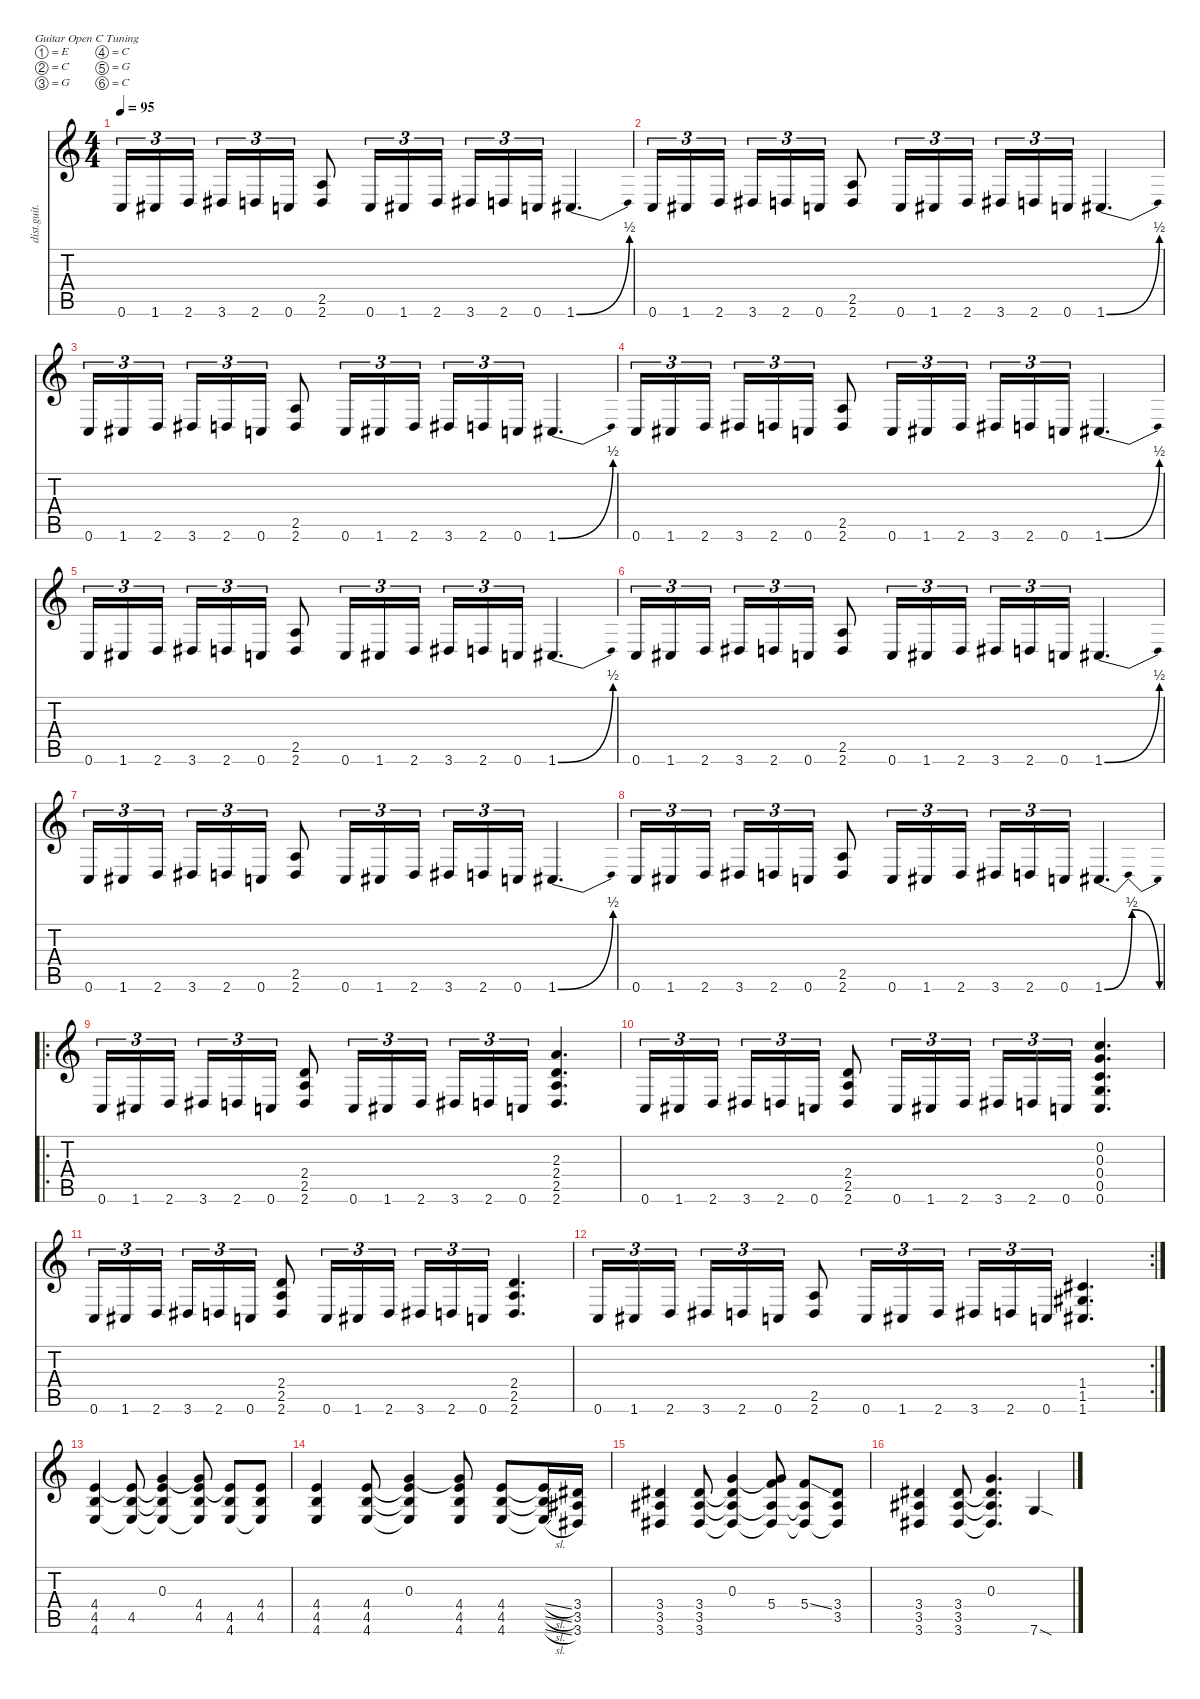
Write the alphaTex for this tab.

\defaultSystemsLayout 4
\hideDynamics
\bracketExtendMode nobrackets
\otherSystemsTrackNameOrientation horizontal
\track ("Devin Townsend" "dist.guit.") {instrument distortionguitar}
\staff {score tabs}
\tuning (E4 C4 G3 C3 G2 C2)
\ts (4 4)
\beaming (8 2 2 2 2)
\tempo 95
\clef g2
\ks c
0.6.16{tu (3 2) dy f instrument distortionguitar beam Up} 1.6{acc #}.16{tu (3 2) beam Up} 2.6.16{tu (3 2) beam Up} 3.6{acc #}.16{tu (3 2) beam Up} 2.6.16{tu (3 2) beam Up} 0.6.16{tu (3 2) beam Up} (2.5 2.6).8{beam Up} 0.6.16{tu (3 2) beam Up} 1.6{acc #}.16{tu (3 2) beam Up} 2.6.16{tu (3 2) beam Up} 3.6{acc #}.16{tu (3 2) beam Up} 2.6.16{tu (3 2) beam Up} 0.6.16{tu (3 2) beam Up} 1.6{be (bend 0 0 30 2) acc #}.4{d beam Up} |
0.6.16{tu (3 2) beam Up} 1.6{acc #}.16{tu (3 2) beam Up} 2.6.16{tu (3 2) beam Up} 3.6{acc #}.16{tu (3 2) beam Up} 2.6.16{tu (3 2) beam Up} 0.6.16{tu (3 2) beam Up} (2.5 2.6).8{beam Up} 0.6.16{tu (3 2) beam Up} 1.6{acc #}.16{tu (3 2) beam Up} 2.6.16{tu (3 2) beam Up} 3.6{acc #}.16{tu (3 2) beam Up} 2.6.16{tu (3 2) beam Up} 0.6.16{tu (3 2) beam Up} 1.6{be (bend 0 0 30 2) acc #}.4{d beam Up} |
0.6.16{tu (3 2) beam Up} 1.6{acc #}.16{tu (3 2) beam Up} 2.6.16{tu (3 2) beam Up} 3.6{acc #}.16{tu (3 2) beam Up} 2.6.16{tu (3 2) beam Up} 0.6.16{tu (3 2) beam Up} (2.5 2.6).8{beam Up} 0.6.16{tu (3 2) beam Up} 1.6{acc #}.16{tu (3 2) beam Up} 2.6.16{tu (3 2) beam Up} 3.6{acc #}.16{tu (3 2) beam Up} 2.6.16{tu (3 2) beam Up} 0.6.16{tu (3 2) beam Up} 1.6{be (bend 0 0 30 2) acc #}.4{d beam Up} |
0.6.16{tu (3 2) beam Up} 1.6{acc #}.16{tu (3 2) beam Up} 2.6.16{tu (3 2) beam Up} 3.6{acc #}.16{tu (3 2) beam Up} 2.6.16{tu (3 2) beam Up} 0.6.16{tu (3 2) beam Up} (2.5 2.6).8{beam Up} 0.6.16{tu (3 2) beam Up} 1.6{acc #}.16{tu (3 2) beam Up} 2.6.16{tu (3 2) beam Up} 3.6{acc #}.16{tu (3 2) beam Up} 2.6.16{tu (3 2) beam Up} 0.6.16{tu (3 2) beam Up} 1.6{be (bend 0 0 30 2) acc #}.4{d beam Up} |
0.6.16{tu (3 2) beam Up} 1.6{acc #}.16{tu (3 2) beam Up} 2.6.16{tu (3 2) beam Up} 3.6{acc #}.16{tu (3 2) beam Up} 2.6.16{tu (3 2) beam Up} 0.6.16{tu (3 2) beam Up} (2.5 2.6).8{beam Up} 0.6.16{tu (3 2) beam Up} 1.6{acc #}.16{tu (3 2) beam Up} 2.6.16{tu (3 2) beam Up} 3.6{acc #}.16{tu (3 2) beam Up} 2.6.16{tu (3 2) beam Up} 0.6.16{tu (3 2) beam Up} 1.6{be (bend 0 0 30 2) acc #}.4{d beam Up} |
0.6.16{tu (3 2) beam Up} 1.6{acc #}.16{tu (3 2) beam Up} 2.6.16{tu (3 2) beam Up} 3.6{acc #}.16{tu (3 2) beam Up} 2.6.16{tu (3 2) beam Up} 0.6.16{tu (3 2) beam Up} (2.5 2.6).8{beam Up} 0.6.16{tu (3 2) beam Up} 1.6{acc #}.16{tu (3 2) beam Up} 2.6.16{tu (3 2) beam Up} 3.6{acc #}.16{tu (3 2) beam Up} 2.6.16{tu (3 2) beam Up} 0.6.16{tu (3 2) beam Up} 1.6{be (bend 0 0 30 2) acc #}.4{d beam Up} |
0.6.16{tu (3 2) beam Up} 1.6{acc #}.16{tu (3 2) beam Up} 2.6.16{tu (3 2) beam Up} 3.6{acc #}.16{tu (3 2) beam Up} 2.6.16{tu (3 2) beam Up} 0.6.16{tu (3 2) beam Up} (2.5 2.6).8{beam Up} 0.6.16{tu (3 2) beam Up} 1.6{acc #}.16{tu (3 2) beam Up} 2.6.16{tu (3 2) beam Up} 3.6{acc #}.16{tu (3 2) beam Up} 2.6.16{tu (3 2) beam Up} 0.6.16{tu (3 2) beam Up} 1.6{be (bend 0 0 30 2) acc #}.4{d beam Up} |
0.6.16{tu (3 2) beam Up} 1.6{acc #}.16{tu (3 2) beam Up} 2.6.16{tu (3 2) beam Up} 3.6{acc #}.16{tu (3 2) beam Up} 2.6.16{tu (3 2) beam Up} 0.6.16{tu (3 2) beam Up} (2.5 2.6).8{beam Up} 0.6.16{tu (3 2) beam Up} 1.6{acc #}.16{tu (3 2) beam Up} 2.6.16{tu (3 2) beam Up} 3.6{acc #}.16{tu (3 2) beam Up} 2.6.16{tu (3 2) beam Up} 0.6.16{tu (3 2) beam Up} 1.6{be (bendrelease 0 0 15 2 30 2 45 0) acc #}.4{d beam Up} |
\ro
0.6.16{tu (3 2) beam Up} 1.6{acc #}.16{tu (3 2) beam Up} 2.6.16{tu (3 2) beam Up} 3.6{acc #}.16{tu (3 2) beam Up} 2.6.16{tu (3 2) beam Up} 0.6.16{tu (3 2) beam Up} (2.4 2.5 2.6).8{beam Up} 0.6.16{tu (3 2) beam Up} 1.6{acc #}.16{tu (3 2) beam Up} 2.6.16{tu (3 2) beam Up} 3.6{acc #}.16{tu (3 2) beam Up} 2.6.16{tu (3 2) beam Up} 0.6.16{tu (3 2) beam Up} (2.3 2.4 2.5 2.6).4{d beam Up} |
0.6.16{tu (3 2) beam Up} 1.6{acc #}.16{tu (3 2) beam Up} 2.6.16{tu (3 2) beam Up} 3.6{acc #}.16{tu (3 2) beam Up} 2.6.16{tu (3 2) beam Up} 0.6.16{tu (3 2) beam Up} (2.4 2.5 2.6).8{beam Up} 0.6.16{tu (3 2) beam Up} 1.6{acc #}.16{tu (3 2) beam Up} 2.6.16{tu (3 2) beam Up} 3.6{acc #}.16{tu (3 2) beam Up} 2.6.16{tu (3 2) beam Up} 0.6.16{tu (3 2) beam Up} (0.2 0.3 0.4 0.5 0.6).4{d beam Up} |
0.6.16{tu (3 2) beam Up} 1.6{acc #}.16{tu (3 2) beam Up} 2.6.16{tu (3 2) beam Up} 3.6{acc #}.16{tu (3 2) beam Up} 2.6.16{tu (3 2) beam Up} 0.6.16{tu (3 2) beam Up} (2.4 2.5 2.6).8{beam Up} 0.6.16{tu (3 2) beam Up} 1.6{acc #}.16{tu (3 2) beam Up} 2.6.16{tu (3 2) beam Up} 3.6{acc #}.16{tu (3 2) beam Up} 2.6.16{tu (3 2) beam Up} 0.6.16{tu (3 2) beam Up} (2.4 2.5 2.6).4{d beam Up} |
\rc 2
0.6.16{tu (3 2) beam Up} 1.6{acc #}.16{tu (3 2) beam Up} 2.6.16{tu (3 2) beam Up} 3.6{acc #}.16{tu (3 2) beam Up} 2.6.16{tu (3 2) beam Up} 0.6.16{tu (3 2) beam Up} (2.5 2.6).8{beam Up} 0.6.16{tu (3 2) beam Up} 1.6{acc #}.16{tu (3 2) beam Up} 2.6.16{tu (3 2) beam Up} 3.6{acc #}.16{tu (3 2) beam Up} 2.6.16{tu (3 2) beam Up} 0.6.16{tu (3 2) beam Up} (1.4{acc #} 1.5{acc #} 1.6{acc #}).4{d beam Up} |
(4.4 4.5 4.6).4{beam Up} (4.4{t} 4.5 4.6{t}).8{beam Up} (0.3 4.4{t} 4.5{t} 4.6{t}).4{beam Up} (0.3{t} 4.4 4.5 4.6{t}).8{beam Up} (4.4{t} 4.5 4.6).8{beam Up} (4.4 4.5 4.6{t}).8{beam Up} |
(4.4 4.5 4.6).4{beam Up} (4.4 4.5 4.6).8{beam Up} (0.3 4.4{t} 4.5{t} 4.6{t}).4{beam Up} (0.3{t} 4.4 4.5 4.6).8{beam Up} (4.4 4.5 4.6).8{beam Up} (4.4{sl t} 4.5{sl t} 4.6{sl t}).16{beam Up} (3.4{acc #} 3.5{acc #} 3.6{acc #}).16{beam Up} |
(3.4{acc #} 3.5{acc #} 3.6{acc #}).4{beam Up} (3.4{acc #} 3.5{acc #} 3.6{acc #}).8{beam Up} (0.3 3.4{t acc #} 3.5{t acc #} 3.6{t acc #}).4{beam Up} (0.3{t} 5.4 3.5{t acc #} 3.6{t acc #}).8{beam Up} (5.4{ss} 3.5{t acc #} 3.6{t acc #}).8{beam Up} (3.4{acc #} 3.5{acc #} 3.6{t acc #}).8{beam Up} |
(3.4{acc #} 3.5{acc #} 3.6{acc #}).4{beam Up} (3.4{acc #} 3.5{acc #} 3.6{acc #}).8{beam Up} (0.3 3.4{t acc #} 3.5{t acc #} 3.6{t acc #}).4{d beam Up} 7.6{sod}.4{beam Up}
